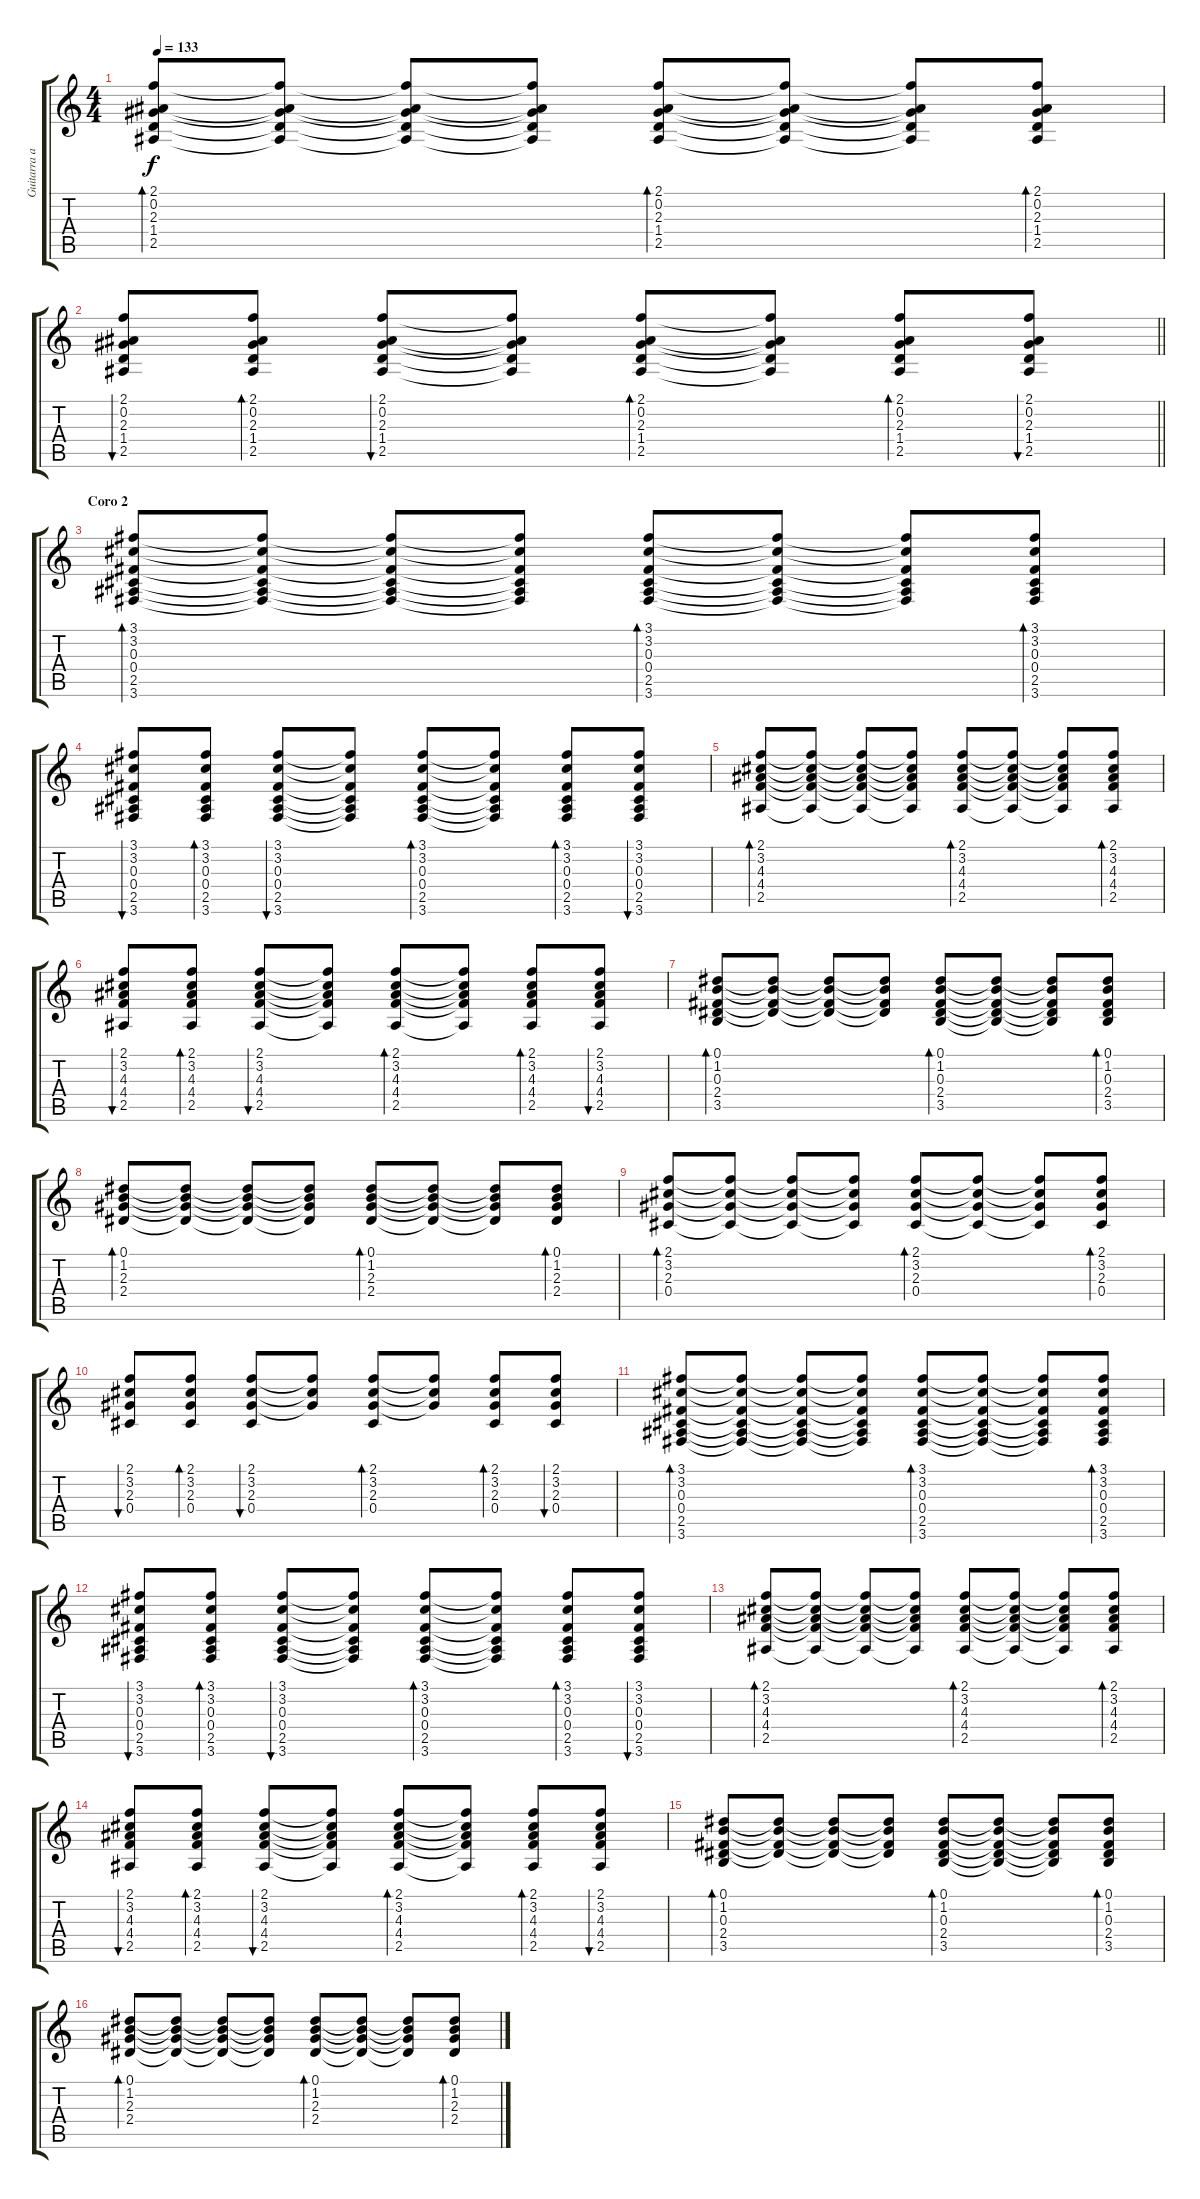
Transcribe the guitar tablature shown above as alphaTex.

\track ("Guitarra acustica" "Guitarra a") {instrument acousticguitarsteel}
\staff {score tabs}
\tuning (Eb4 Bb3 Gb3 Db3 Ab2 Eb2) {hide}
\ts (4 4)
\tempo 133
\clef g2
\ks c
(2.1 0.2 2.3 1.4 2.5).8{bd 60 dy f} (2.1{t} 0.2{t} 2.3{t} 1.4{t} 2.5{t}).8 (2.1{t} 0.2{t} 2.3{t} 1.4{t} 2.5{t}).8 (2.1{t} 0.2{t} 2.3{t} 1.4{t} 2.5{t}).8 (2.1 0.2 2.3 1.4 2.5).8{bd 60} (2.1{t} 0.2{t} 2.3{t} 1.4{t} 2.5{t}).8 (2.1{t} 0.2{t} 2.3{t} 1.4{t} 2.5{t}).8 (2.1 0.2 2.3 1.4 2.5).8{bd 60} |
\barLineRight lightlight
(2.1 0.2 2.3 1.4 2.5).8{bu 60} (2.1 0.2 2.3 1.4 2.5).8{bd 60} (2.1 0.2 2.3 1.4 2.5).8{bu 60} (2.1{t} 0.2{t} 2.3{t} 1.4{t} 2.5{t}).8 (2.1 0.2 2.3 1.4 2.5).8{bd 60} (2.1{t} 0.2{t} 2.3{t} 1.4{t} 2.5{t}).8 (2.1 0.2 2.3 1.4 2.5).8{bd 60} (2.1 0.2 2.3 1.4 2.5).8{bu 60} |
\section ("" "Coro 2")
(3.1 3.2 0.3 0.4 2.5 3.6).8{bd 60} (3.1{t} 3.2{t} 0.3{t} 0.4{t} 2.5{t} 3.6{t}).8 (3.1{t} 3.2{t} 0.3{t} 0.4{t} 2.5{t} 3.6{t}).8 (3.1{t} 3.2{t} 0.3{t} 0.4{t} 2.5{t} 3.6{t}).8 (3.1 3.2 0.3 0.4 2.5 3.6).8{bd 60} (3.1{t} 3.2{t} 0.3{t} 0.4{t} 2.5{t} 3.6{t}).8 (3.1{t} 3.2{t} 0.3{t} 0.4{t} 2.5{t} 3.6{t}).8 (3.1 3.2 0.3 0.4 2.5 3.6).8{bd 60} |
(3.1 3.2 0.3 0.4 2.5 3.6).8{bu 60} (3.1 3.2 0.3 0.4 2.5 3.6).8{bd 60} (3.1 3.2 0.3 0.4 2.5 3.6).8{bu 60} (3.1{t} 3.2{t} 0.3{t} 0.4{t} 2.5{t} 3.6{t}).8 (3.1 3.2 0.3 0.4 2.5 3.6).8{bd 60} (3.1{t} 3.2{t} 0.3{t} 0.4{t} 2.5{t} 3.6{t}).8 (3.1 3.2 0.3 0.4 2.5 3.6).8{bd 60} (3.1 3.2 0.3 0.4 2.5 3.6).8{bu 60} |
(2.1 3.2 4.3 4.4 2.5).8{bd 60} (2.1{t} 3.2{t} 4.3{t} 4.4{t} 2.5{t}).8 (2.1{t} 3.2{t} 4.3{t} 4.4{t} 2.5{t}).8 (2.1{t} 3.2{t} 4.3{t} 4.4{t} 2.5{t}).8 (2.1 3.2 4.3 4.4 2.5).8{bd 60} (2.1{t} 3.2{t} 4.3{t} 4.4{t} 2.5{t}).8 (2.1{t} 3.2{t} 4.3{t} 4.4{t} 2.5{t}).8 (2.1 3.2 4.3 4.4 2.5).8{bd 60} |
(2.1 3.2 4.3 4.4 2.5).8{bu 60} (2.1 3.2 4.3 4.4 2.5).8{bd 60} (2.1 3.2 4.3 4.4 2.5).8{bu 60} (2.1{t} 3.2{t} 4.3{t} 4.4{t} 2.5{t}).8 (2.1 3.2 4.3 4.4 2.5).8{bd 60} (2.1{t} 3.2{t} 4.3{t} 4.4{t} 2.5{t}).8 (2.1 3.2 4.3 4.4 2.5).8{bd 60} (2.1 3.2 4.3 4.4 2.5).8{bu 60} |
(0.1 1.2 0.3 2.4 3.5).8{bd 60} (0.1{t} 1.2{t} 0.3{t} 2.4{t}).8 (0.1{t} 1.2{t} 0.3{t} 2.4{t}).8 (0.1{t} 1.2{t} 0.3{t} 2.4{t}).8 (0.1 1.2 0.3 2.4 3.5).8{bd 60} (0.1{t} 1.2{t} 0.3{t} 2.4{t} 3.5{t}).8 (0.1{t} 1.2{t} 0.3{t} 2.4{t} 3.5{t}).8 (0.1 1.2 0.3 2.4 3.5).8{bd 60} |
(0.1 1.2 2.3 2.4).8{bd 60} (0.1{t} 1.2{t} 2.3{t} 2.4{t}).8 (0.1{t} 1.2{t} 2.3{t} 2.4{t}).8 (0.1{t} 1.2{t} 2.3{t} 2.4{t}).8 (0.1 1.2 2.3 2.4).8{bd 60} (0.1{t} 1.2{t} 2.3{t} 2.4{t}).8 (0.1{t} 1.2{t} 2.3{t} 2.4{t}).8 (0.1 1.2 2.3 2.4).8{bd 60} |
(2.1 3.2 2.3 0.4).8{bd 60} (2.1{t} 3.2{t} 2.3{t} 0.4{t}).8 (2.1{t} 3.2{t} 2.3{t} 0.4{t}).8 (2.1{t} 3.2{t} 2.3{t} 0.4{t}).8 (2.1 3.2 2.3 0.4).8{bd 60} (2.1{t} 3.2{t} 2.3{t} 0.4{t}).8 (2.1{t} 3.2{t} 2.3{t} 0.4{t}).8 (2.1 3.2 2.3 0.4).8{bd 60} |
(2.1 3.2 2.3 0.4).8{bu 60} (2.1 3.2 2.3 0.4).8{bd 60} (2.1 3.2 2.3 0.4).8{bu 60} (2.1{t} 3.2{t} 2.3{t}).8 (2.1 3.2 2.3 0.4).8{bd 60} (2.1{t} 3.2{t} 2.3{t}).8 (2.1 3.2 2.3 0.4).8{bd 60} (2.1 3.2 2.3 0.4).8{bu 60} |
(3.1 3.2 0.3 0.4 2.5 3.6).8{bd 60} (3.1{t} 3.2{t} 0.3{t} 0.4{t} 2.5{t} 3.6{t}).8 (3.1{t} 3.2{t} 0.3{t} 0.4{t} 2.5{t} 3.6{t}).8 (3.1{t} 3.2{t} 0.3{t} 0.4{t} 2.5{t} 3.6{t}).8 (3.1 3.2 0.3 0.4 2.5 3.6).8{bd 60} (3.1{t} 3.2{t} 0.3{t} 0.4{t} 2.5{t} 3.6{t}).8 (3.1{t} 3.2{t} 0.3{t} 0.4{t} 2.5{t} 3.6{t}).8 (3.1 3.2 0.3 0.4 2.5 3.6).8{bd 60} |
(3.1 3.2 0.3 0.4 2.5 3.6).8{bu 60} (3.1 3.2 0.3 0.4 2.5 3.6).8{bd 60} (3.1 3.2 0.3 0.4 2.5 3.6).8{bu 60} (3.1{t} 3.2{t} 0.3{t} 0.4{t} 2.5{t} 3.6{t}).8 (3.1 3.2 0.3 0.4 2.5 3.6).8{bd 60} (3.1{t} 3.2{t} 0.3{t} 0.4{t} 2.5{t} 3.6{t}).8 (3.1 3.2 0.3 0.4 2.5 3.6).8{bd 60} (3.1 3.2 0.3 0.4 2.5 3.6).8{bu 60} |
(2.1 3.2 4.3 4.4 2.5).8{bd 60} (2.1{t} 3.2{t} 4.3{t} 4.4{t} 2.5{t}).8 (2.1{t} 3.2{t} 4.3{t} 4.4{t} 2.5{t}).8 (2.1{t} 3.2{t} 4.3{t} 4.4{t} 2.5{t}).8 (2.1 3.2 4.3 4.4 2.5).8{bd 60} (2.1{t} 3.2{t} 4.3{t} 4.4{t} 2.5{t}).8 (2.1{t} 3.2{t} 4.3{t} 4.4{t} 2.5{t}).8 (2.1 3.2 4.3 4.4 2.5).8{bd 60} |
(2.1 3.2 4.3 4.4 2.5).8{bu 60} (2.1 3.2 4.3 4.4 2.5).8{bd 60} (2.1 3.2 4.3 4.4 2.5).8{bu 60} (2.1{t} 3.2{t} 4.3{t} 4.4{t} 2.5{t}).8 (2.1 3.2 4.3 4.4 2.5).8{bd 60} (2.1{t} 3.2{t} 4.3{t} 4.4{t} 2.5{t}).8 (2.1 3.2 4.3 4.4 2.5).8{bd 60} (2.1 3.2 4.3 4.4 2.5).8{bu 60} |
(0.1 1.2 0.3 2.4 3.5).8{bd 60} (0.1{t} 1.2{t} 0.3{t} 2.4{t}).8 (0.1{t} 1.2{t} 0.3{t} 2.4{t}).8 (0.1{t} 1.2{t} 0.3{t} 2.4{t}).8 (0.1 1.2 0.3 2.4 3.5).8{bd 60} (0.1{t} 1.2{t} 0.3{t} 2.4{t} 3.5{t}).8 (0.1{t} 1.2{t} 0.3{t} 2.4{t} 3.5{t}).8 (0.1 1.2 0.3 2.4 3.5).8{bd 60} |
(0.1 1.2 2.3 2.4).8{bd 60} (0.1{t} 1.2{t} 2.3{t} 2.4{t}).8 (0.1{t} 1.2{t} 2.3{t} 2.4{t}).8 (0.1{t} 1.2{t} 2.3{t} 2.4{t}).8 (0.1 1.2 2.3 2.4).8{bd 60} (0.1{t} 1.2{t} 2.3{t} 2.4{t}).8 (0.1{t} 1.2{t} 2.3{t} 2.4{t}).8 (0.1 1.2 2.3 2.4).8{bd 60}
